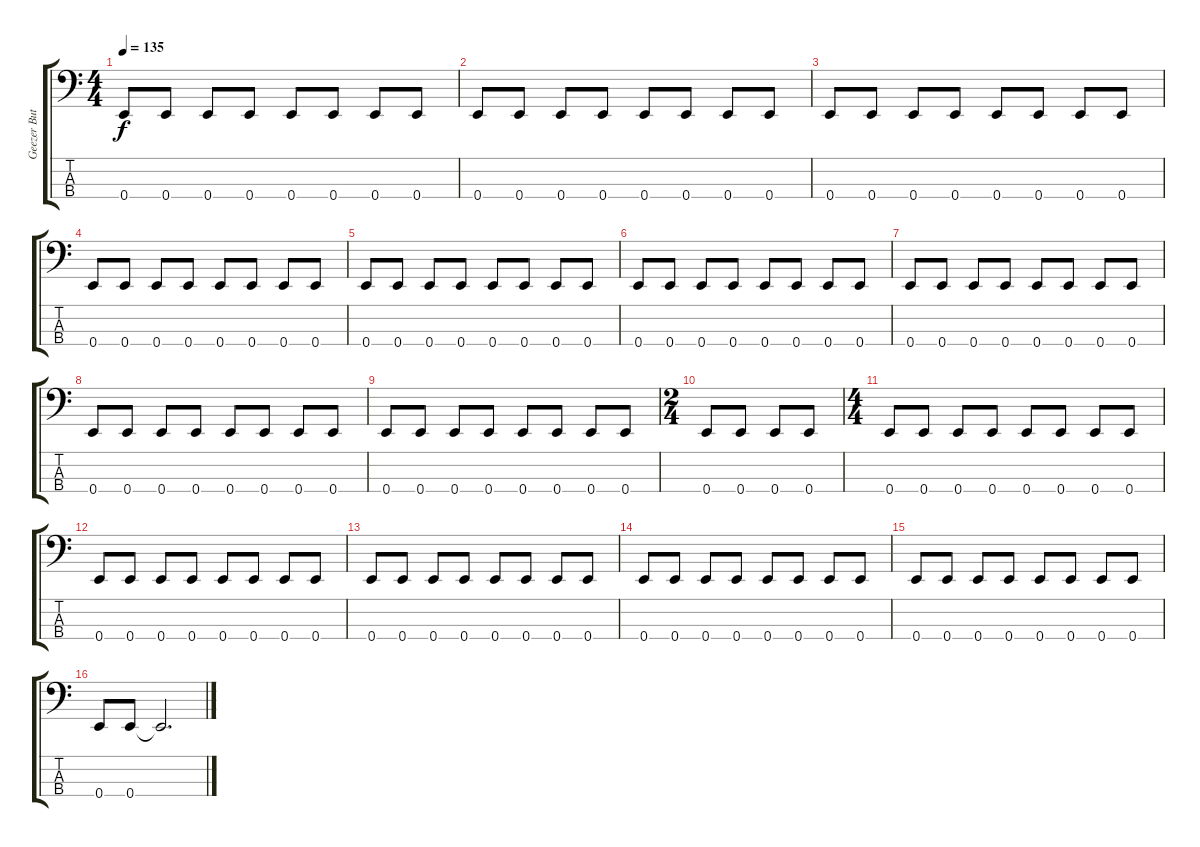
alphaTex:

\track ("Geezer Butler" "Geezer But") {instrument electricbassfinger}
\staff {score tabs}
\tuning (G2 D2 A1 E1) {hide}
\ts (4 4)
\tempo 135
\clef f4
\ks c
0.4.8{dy f} 0.4.8 0.4.8 0.4.8 0.4.8 0.4.8 0.4.8 0.4.8 |
0.4.8 0.4.8 0.4.8 0.4.8 0.4.8 0.4.8 0.4.8 0.4.8 |
0.4.8 0.4.8 0.4.8 0.4.8 0.4.8 0.4.8 0.4.8 0.4.8 |
0.4.8 0.4.8 0.4.8 0.4.8 0.4.8 0.4.8 0.4.8 0.4.8 |
0.4.8 0.4.8 0.4.8 0.4.8 0.4.8 0.4.8 0.4.8 0.4.8 |
0.4.8 0.4.8 0.4.8 0.4.8 0.4.8 0.4.8 0.4.8 0.4.8 |
0.4.8 0.4.8 0.4.8 0.4.8 0.4.8 0.4.8 0.4.8 0.4.8 |
0.4.8 0.4.8 0.4.8 0.4.8 0.4.8 0.4.8 0.4.8 0.4.8 |
0.4.8 0.4.8 0.4.8 0.4.8 0.4.8 0.4.8 0.4.8 0.4.8 |
\ts (2 4)
0.4.8 0.4.8 0.4.8 0.4.8 |
\ts (4 4)
0.4.8 0.4.8 0.4.8 0.4.8 0.4.8 0.4.8 0.4.8 0.4.8 |
0.4.8 0.4.8 0.4.8 0.4.8 0.4.8 0.4.8 0.4.8 0.4.8 |
0.4.8 0.4.8 0.4.8 0.4.8 0.4.8 0.4.8 0.4.8 0.4.8 |
0.4.8 0.4.8 0.4.8 0.4.8 0.4.8 0.4.8 0.4.8 0.4.8 |
0.4.8 0.4.8 0.4.8 0.4.8 0.4.8 0.4.8 0.4.8 0.4.8 |
0.4.8 0.4.8 0.4{t}.2{d}
